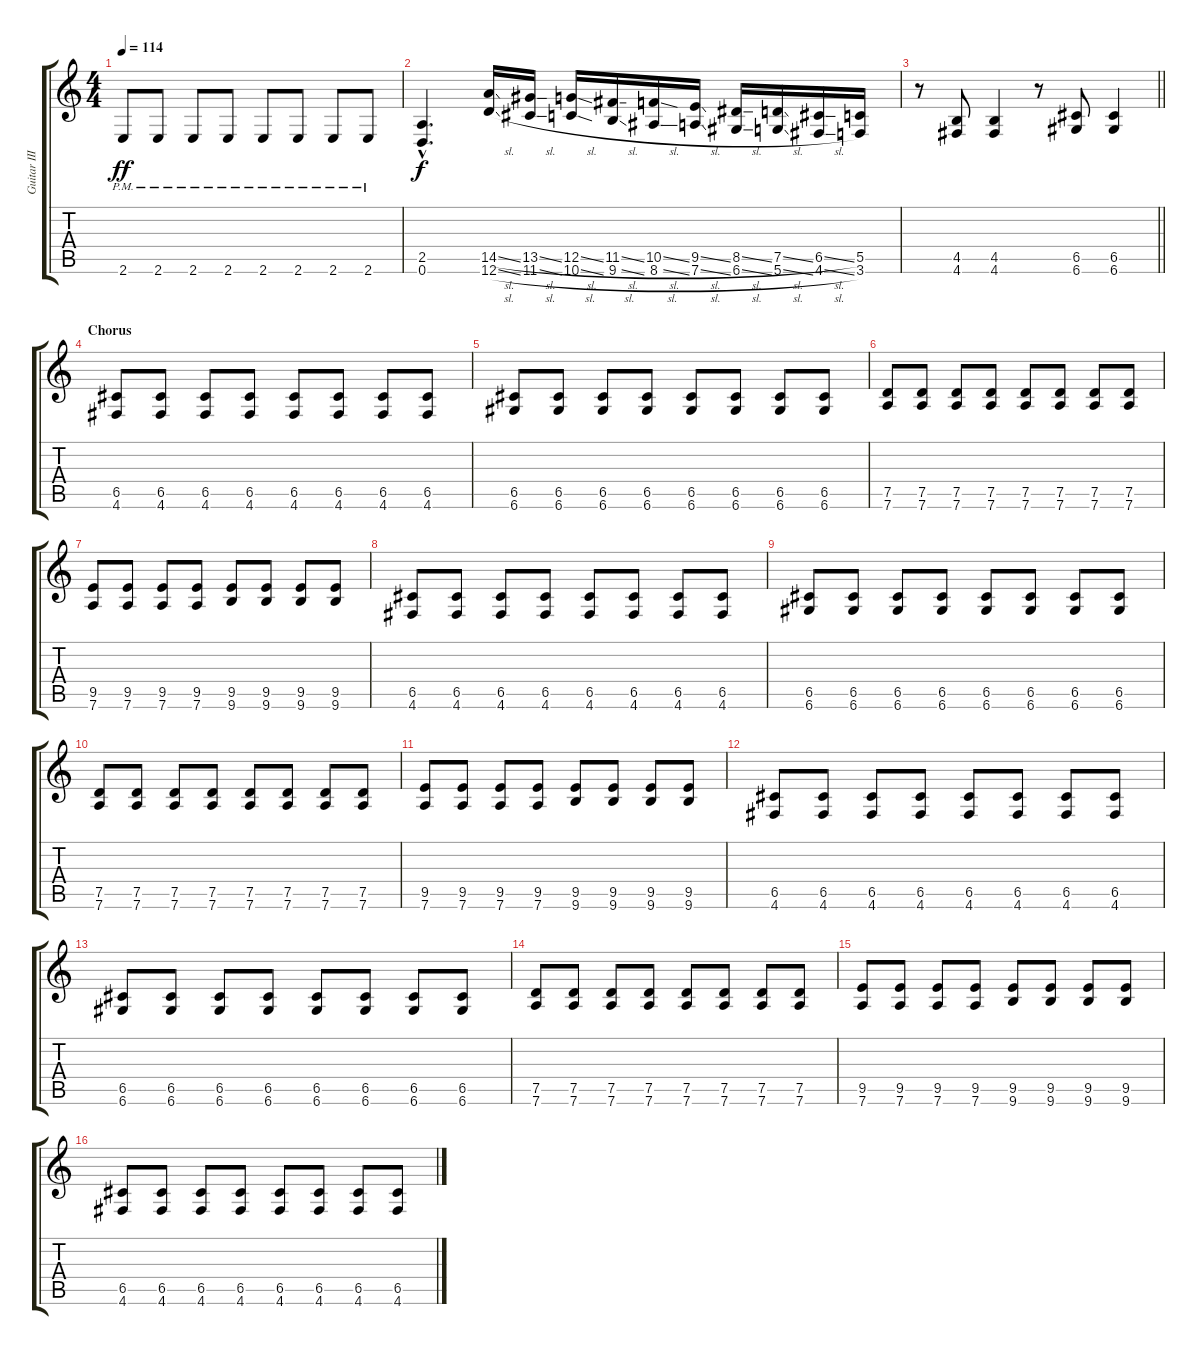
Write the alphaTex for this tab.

\track ("Guitar III" "Guitar III") {instrument distortionguitar}
\staff {score tabs}
\tuning (D4 A3 F3 C3 G2 D2) {hide}
\ts (4 4)
\tempo 114
\clef g2
\ks c
2.6{pm}.8{dy ff} 2.6{pm}.8 2.6{pm}.8 2.6{pm}.8 2.6{pm}.8 2.6{pm}.8 2.6{pm}.8 2.6{pm}.8 |
(2.5{hac} 0.6{hac}).4{d dy f} (14.5{sl} 12.6{sl}).16 (13.5{sl} 11.6{sl}).16 (12.5{sl} 10.6{sl}).16 (11.5{sl} 9.6{sl}).16 (10.5{sl} 8.6{sl}).16 (9.5{sl} 7.6{sl}).16 (8.5{sl} 6.6{sl}).16 (7.5{sl} 5.6{sl}).16 (6.5{sl} 4.6{sl}).16 (5.5 3.6).16 |
\barLineRight lightlight
r.8 (4.5 4.6).8 (4.5 4.6).4 r.8 (6.5 6.6).8 (6.5 6.6).4 |
\section ("" "Chorus")
(6.5 4.6).8 (6.5 4.6).8 (6.5 4.6).8 (6.5 4.6).8 (6.5 4.6).8 (6.5 4.6).8 (6.5 4.6).8 (6.5 4.6).8 |
(6.5 6.6).8 (6.5 6.6).8 (6.5 6.6).8 (6.5 6.6).8 (6.5 6.6).8 (6.5 6.6).8 (6.5 6.6).8 (6.5 6.6).8 |
(7.5 7.6).8 (7.5 7.6).8 (7.5 7.6).8 (7.5 7.6).8 (7.5 7.6).8 (7.5 7.6).8 (7.5 7.6).8 (7.5 7.6).8 |
(9.5 7.6).8 (9.5 7.6).8 (9.5 7.6).8 (9.5 7.6).8 (9.5 9.6).8 (9.5 9.6).8 (9.5 9.6).8 (9.5 9.6).8 |
(6.5 4.6).8 (6.5 4.6).8 (6.5 4.6).8 (6.5 4.6).8 (6.5 4.6).8 (6.5 4.6).8 (6.5 4.6).8 (6.5 4.6).8 |
(6.5 6.6).8 (6.5 6.6).8 (6.5 6.6).8 (6.5 6.6).8 (6.5 6.6).8 (6.5 6.6).8 (6.5 6.6).8 (6.5 6.6).8 |
(7.5 7.6).8 (7.5 7.6).8 (7.5 7.6).8 (7.5 7.6).8 (7.5 7.6).8 (7.5 7.6).8 (7.5 7.6).8 (7.5 7.6).8 |
(9.5 7.6).8 (9.5 7.6).8 (9.5 7.6).8 (9.5 7.6).8 (9.5 9.6).8 (9.5 9.6).8 (9.5 9.6).8 (9.5 9.6).8 |
(6.5 4.6).8 (6.5 4.6).8 (6.5 4.6).8 (6.5 4.6).8 (6.5 4.6).8 (6.5 4.6).8 (6.5 4.6).8 (6.5 4.6).8 |
(6.5 6.6).8 (6.5 6.6).8 (6.5 6.6).8 (6.5 6.6).8 (6.5 6.6).8 (6.5 6.6).8 (6.5 6.6).8 (6.5 6.6).8 |
(7.5 7.6).8 (7.5 7.6).8 (7.5 7.6).8 (7.5 7.6).8 (7.5 7.6).8 (7.5 7.6).8 (7.5 7.6).8 (7.5 7.6).8 |
(9.5 7.6).8 (9.5 7.6).8 (9.5 7.6).8 (9.5 7.6).8 (9.5 9.6).8 (9.5 9.6).8 (9.5 9.6).8 (9.5 9.6).8 |
(6.5 4.6).8 (6.5 4.6).8 (6.5 4.6).8 (6.5 4.6).8 (6.5 4.6).8 (6.5 4.6).8 (6.5 4.6).8 (6.5 4.6).8
